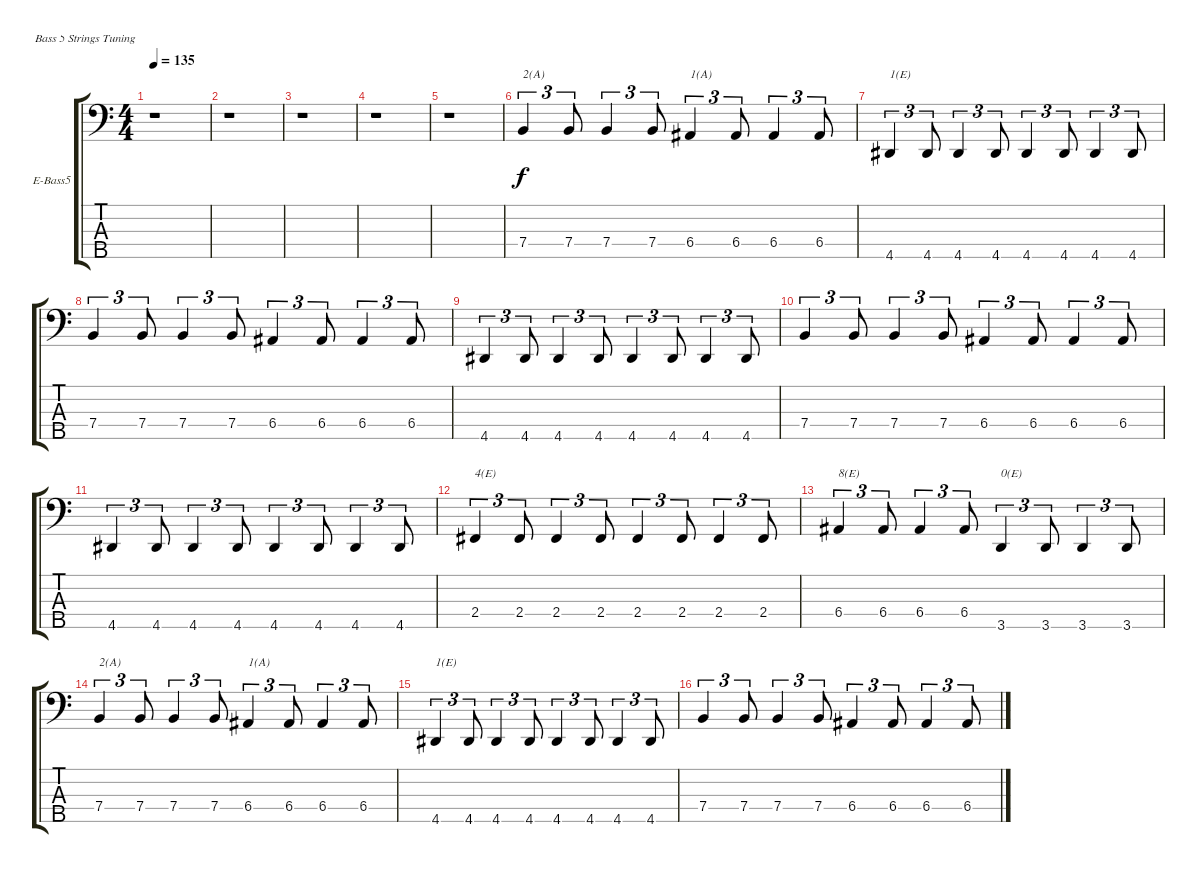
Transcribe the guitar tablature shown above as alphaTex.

\bracketExtendMode groupsimilarinstruments
\firstSystemTrackNameOrientation horizontal
\otherSystemsTrackNameOrientation horizontal
\track ("Bass - Phoenix" "E-Bass5") {instrument electricbasspick}
\staff {score tabs}
\tuning (G2 D2 A1 E1 B0)
\ts (4 4)
\tempo 135
\clef f4
\ks c
r.1{dy f} |
r.1 |
r.1 |
r.1 |
r.1 |
7.4.4{tu (3 2) txt "2(A)"} 7.4.8{tu (3 2)} 7.4.4{tu (3 2)} 7.4.8{tu (3 2)} 6.4.4{tu (3 2) txt "1(A)"} 6.4.8{tu (3 2)} 6.4.4{tu (3 2)} 6.4.8{tu (3 2)} |
4.5.4{tu (3 2) txt "1(E)"} 4.5.8{tu (3 2)} 4.5.4{tu (3 2)} 4.5.8{tu (3 2)} 4.5.4{tu (3 2)} 4.5.8{tu (3 2)} 4.5.4{tu (3 2)} 4.5.8{tu (3 2)} |
7.4.4{tu (3 2)} 7.4.8{tu (3 2)} 7.4.4{tu (3 2)} 7.4.8{tu (3 2)} 6.4.4{tu (3 2)} 6.4.8{tu (3 2)} 6.4.4{tu (3 2)} 6.4.8{tu (3 2)} |
4.5.4{tu (3 2)} 4.5.8{tu (3 2)} 4.5.4{tu (3 2)} 4.5.8{tu (3 2)} 4.5.4{tu (3 2)} 4.5.8{tu (3 2)} 4.5.4{tu (3 2)} 4.5.8{tu (3 2)} |
7.4.4{tu (3 2)} 7.4.8{tu (3 2)} 7.4.4{tu (3 2)} 7.4.8{tu (3 2)} 6.4.4{tu (3 2)} 6.4.8{tu (3 2)} 6.4.4{tu (3 2)} 6.4.8{tu (3 2)} |
4.5.4{tu (3 2)} 4.5.8{tu (3 2)} 4.5.4{tu (3 2)} 4.5.8{tu (3 2)} 4.5.4{tu (3 2)} 4.5.8{tu (3 2)} 4.5.4{tu (3 2)} 4.5.8{tu (3 2)} |
2.4.4{tu (3 2) txt "4(E)"} 2.4.8{tu (3 2)} 2.4.4{tu (3 2)} 2.4.8{tu (3 2)} 2.4.4{tu (3 2)} 2.4.8{tu (3 2)} 2.4.4{tu (3 2)} 2.4.8{tu (3 2)} |
6.4.4{tu (3 2) txt "8(E)"} 6.4.8{tu (3 2)} 6.4.4{tu (3 2)} 6.4.8{tu (3 2)} 3.5.4{tu (3 2) txt "0(E)"} 3.5.8{tu (3 2)} 3.5.4{tu (3 2)} 3.5.8{tu (3 2)} |
7.4.4{tu (3 2) txt "2(A)"} 7.4.8{tu (3 2)} 7.4.4{tu (3 2)} 7.4.8{tu (3 2)} 6.4.4{tu (3 2) txt "1(A)"} 6.4.8{tu (3 2)} 6.4.4{tu (3 2)} 6.4.8{tu (3 2)} |
4.5.4{tu (3 2) txt "1(E)"} 4.5.8{tu (3 2)} 4.5.4{tu (3 2)} 4.5.8{tu (3 2)} 4.5.4{tu (3 2)} 4.5.8{tu (3 2)} 4.5.4{tu (3 2)} 4.5.8{tu (3 2)} |
7.4.4{tu (3 2)} 7.4.8{tu (3 2)} 7.4.4{tu (3 2)} 7.4.8{tu (3 2)} 6.4.4{tu (3 2)} 6.4.8{tu (3 2)} 6.4.4{tu (3 2)} 6.4.8{tu (3 2)}
